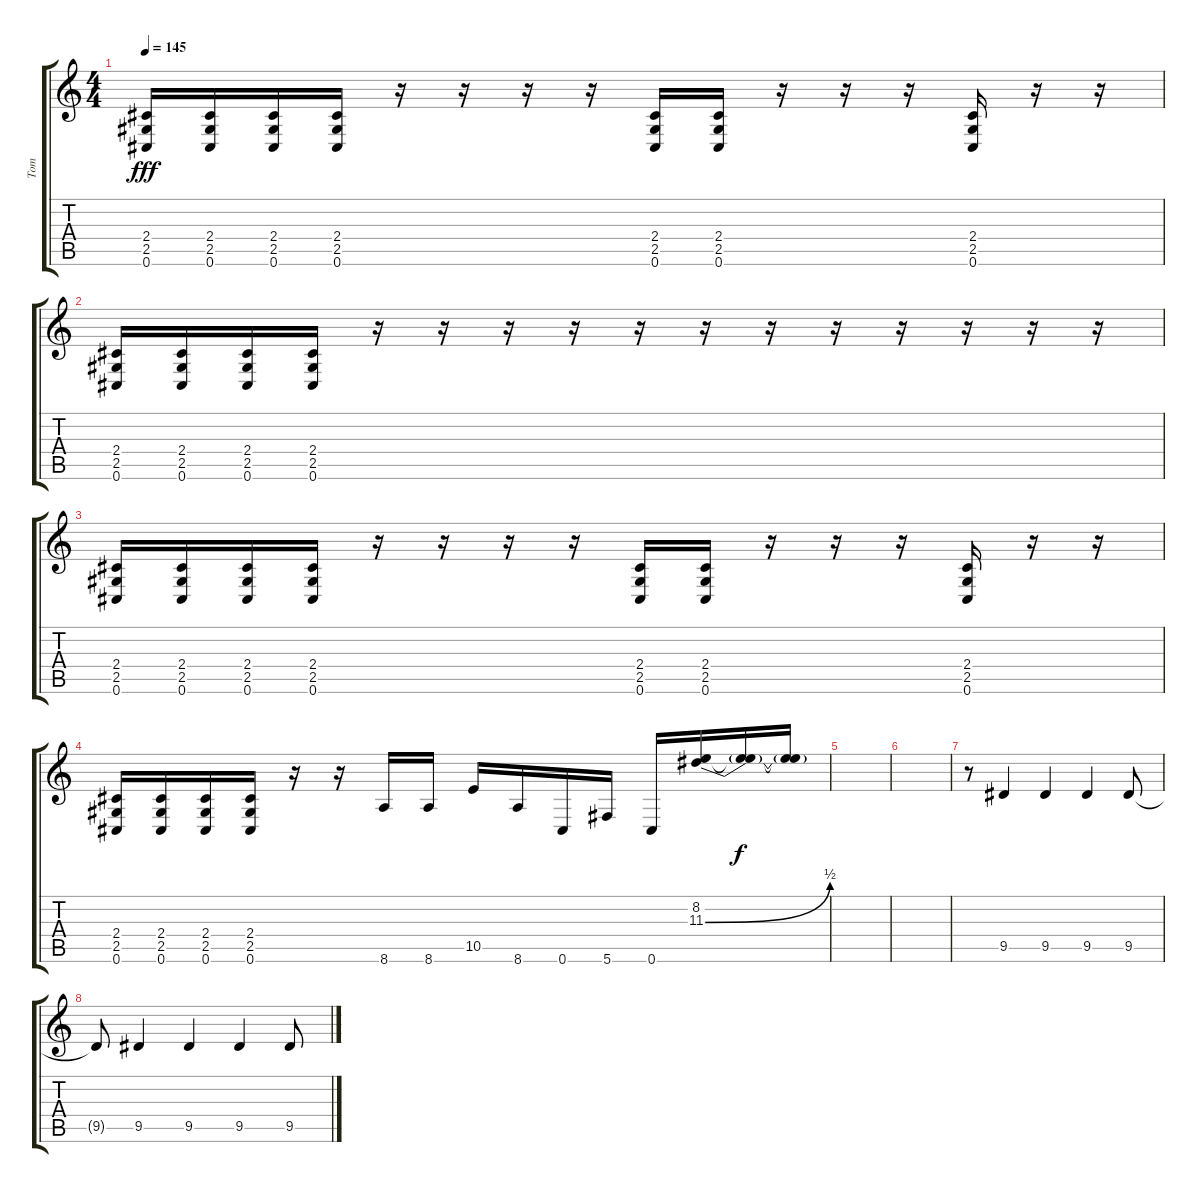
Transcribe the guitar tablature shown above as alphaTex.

\track ("Tom" "Tom") {instrument distortionguitar}
\staff {score tabs}
\tuning (Db4 Ab3 E3 B2 Gb2 Db2) {hide}
\ts (4 4)
\tempo 145
\clef g2
\ks c
(2.4 2.5 0.6).16{dy fff} (2.4 2.5 0.6).16 (2.4 2.5 0.6).16 (2.4 2.5 0.6).16 r.16 r.16 r.16 r.16 (2.4 2.5 0.6).16 (2.4 2.5 0.6).16 r.16 r.16 r.16 (2.4 2.5 0.6).16 r.16 r.16 |
(2.4 2.5 0.6).16 (2.4 2.5 0.6).16 (2.4 2.5 0.6).16 (2.4 2.5 0.6).16 r.16 r.16 r.16 r.16 r.16 r.16 r.16 r.16 r.16 r.16 r.16 r.16 |
(2.4 2.5 0.6).16 (2.4 2.5 0.6).16 (2.4 2.5 0.6).16 (2.4 2.5 0.6).16 r.16 r.16 r.16 r.16 (2.4 2.5 0.6).16 (2.4 2.5 0.6).16 r.16 r.16 r.16 (2.4 2.5 0.6).16 r.16 r.16 |
(2.4 2.5 0.6).16 (2.4 2.5 0.6).16 (2.4 2.5 0.6).16 (2.4 2.5 0.6).16 r.16 r.16 8.6.16 8.6.16 10.5.16 8.6.16 0.6.16 5.6.16 0.6.16 (8.2 11.3{be (bend 0 0 60 2)}).16 (8.2{t} 11.3{t}).16{dy f} (8.2{t} 11.3{t}).16 |
|
|
r.8{instrument acousticgrandpiano} 9.5.4 9.5.4 9.5.4 9.5.8 |
9.5{t}.8 9.5.4 9.5.4 9.5.4 9.5.8
